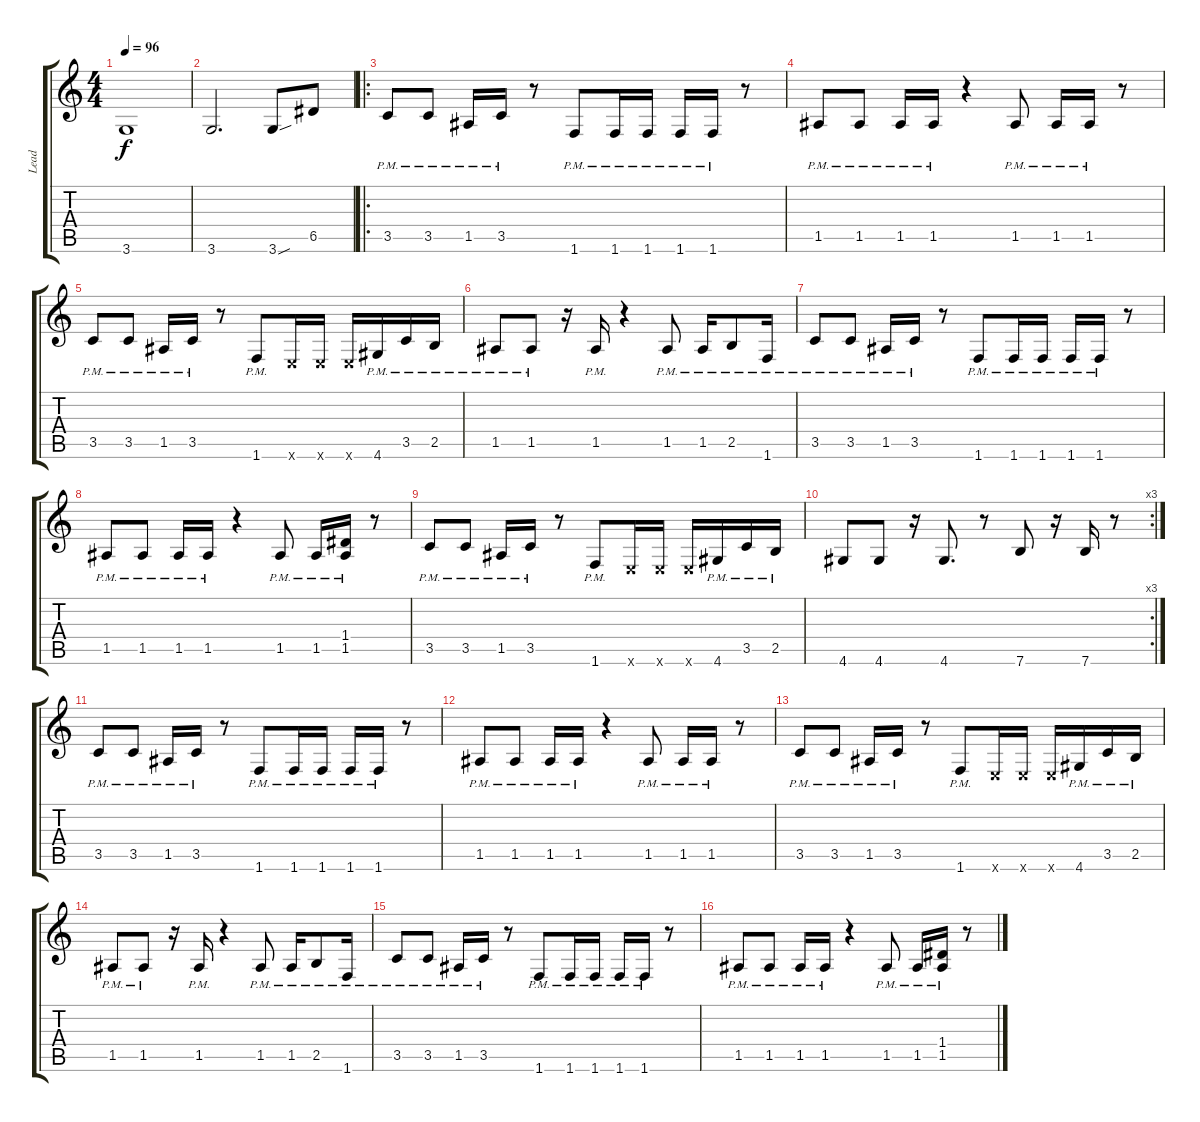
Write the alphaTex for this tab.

\track ("Lead" "Lead") {instrument overdrivenguitar}
\staff {score tabs}
\tuning (E4 B3 G3 D3 A2 E2) {hide}
\ts (4 4)
\tempo 96
\clef g2
\ks c
3.6.1{dy f} |
3.6.2{d} 3.6{sou}.8 6.5.8 |
\ro
3.5{pm}.8{instrument overdrivenguitar} 3.5{pm}.8 1.5{pm}.16 3.5{pm}.16 r.8 1.6{pm}.8 1.6{pm}.16 1.6{pm}.16 1.6{pm}.16 1.6{pm}.16 r.8 |
1.5{pm}.8 1.5{pm}.8 1.5{pm}.16 1.5{pm}.16 r.4 1.5{pm}.8 1.5{pm}.16 1.5{pm}.16 r.8 |
3.5{pm}.8 3.5{pm}.8 1.5{pm}.16 3.5{pm}.16 r.8 1.6{pm}.8 0.6{x}.16 0.6{x}.16 0.6{x}.16 4.6{pm}.16 3.5{pm}.16 2.5{pm}.16 |
1.5{pm}.8 1.5{pm}.8 r.16 1.5{pm}.16 r.4 1.5{pm}.8 1.5{pm}.16 2.5{pm}.8 1.6{pm}.16 |
3.5{pm}.8{instrument overdrivenguitar} 3.5{pm}.8 1.5{pm}.16 3.5{pm}.16 r.8 1.6{pm}.8 1.6{pm}.16 1.6{pm}.16 1.6{pm}.16 1.6{pm}.16 r.8 |
1.5{pm}.8 1.5{pm}.8 1.5{pm}.16 1.5{pm}.16 r.4 1.5{pm}.8 1.5{pm}.16 (1.4{pm} 1.5{pm}).16 r.8 |
3.5{pm}.8 3.5{pm}.8 1.5{pm}.16 3.5{pm}.16 r.8 1.6{pm}.8 0.6{x}.16 0.6{x}.16 0.6{x}.16 4.6{pm}.16 3.5{pm}.16 2.5{pm}.16 |
\rc 3
4.6.8 4.6.8 r.16 4.6.8{d} r.8 7.6.8 r.16 7.6.16 r.8 |
3.5{pm}.8{instrument overdrivenguitar} 3.5{pm}.8 1.5{pm}.16 3.5{pm}.16 r.8 1.6{pm}.8 1.6{pm}.16 1.6{pm}.16 1.6{pm}.16 1.6{pm}.16 r.8 |
1.5{pm}.8 1.5{pm}.8 1.5{pm}.16 1.5{pm}.16 r.4 1.5{pm}.8 1.5{pm}.16 1.5{pm}.16 r.8 |
3.5{pm}.8 3.5{pm}.8 1.5{pm}.16 3.5{pm}.16 r.8 1.6{pm}.8 0.6{x}.16 0.6{x}.16 0.6{x}.16 4.6{pm}.16 3.5{pm}.16 2.5{pm}.16 |
1.5{pm}.8 1.5{pm}.8 r.16 1.5{pm}.16 r.4 1.5{pm}.8 1.5{pm}.16 2.5{pm}.8 1.6{pm}.16 |
3.5{pm}.8{instrument overdrivenguitar} 3.5{pm}.8 1.5{pm}.16 3.5{pm}.16 r.8 1.6{pm}.8 1.6{pm}.16 1.6{pm}.16 1.6{pm}.16 1.6{pm}.16 r.8 |
1.5{pm}.8 1.5{pm}.8 1.5{pm}.16 1.5{pm}.16 r.4 1.5{pm}.8 1.5{pm}.16 (1.4{pm} 1.5{pm}).16 r.8
